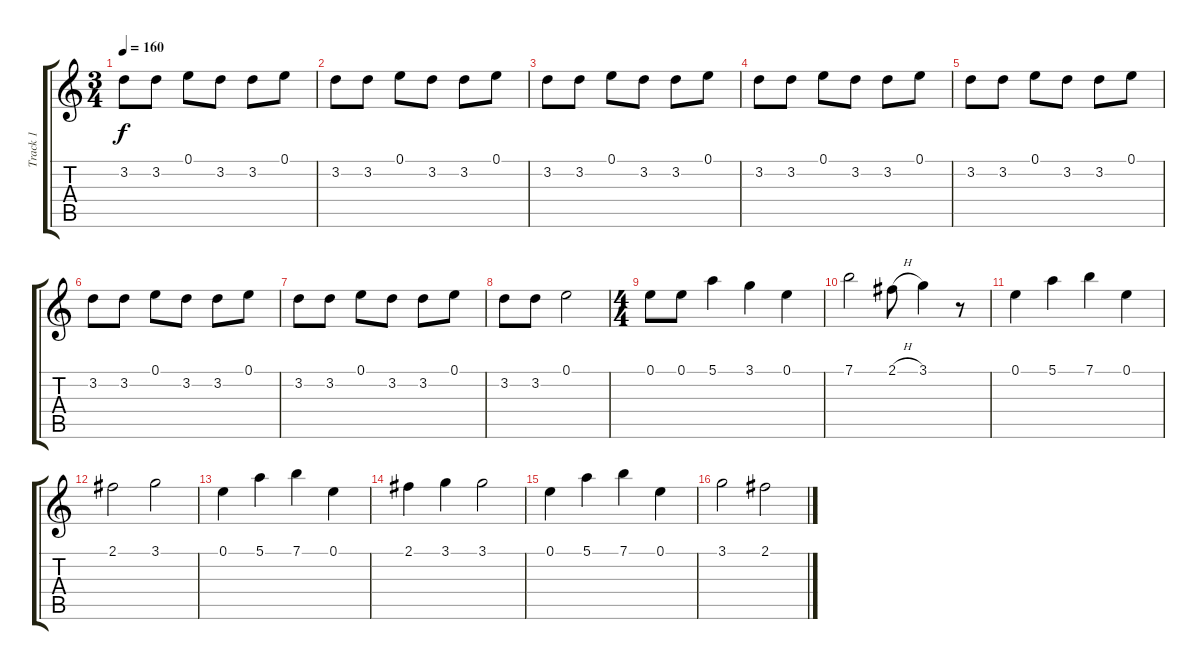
\track ("Track 1" "Track 1") {instrument acousticguitarnylon}
\staff {score tabs}
\tuning (E4 B3 G3 D3 A2 E2) {hide}
\ts (3 4)
\tempo 160
\clef g2
\ks c
3.2.8{dy f} 3.2.8 0.1.8 3.2.8 3.2.8 0.1.8 |
3.2.8 3.2.8 0.1.8 3.2.8 3.2.8 0.1.8 |
3.2.8 3.2.8 0.1.8 3.2.8 3.2.8 0.1.8 |
3.2.8 3.2.8 0.1.8 3.2.8 3.2.8 0.1.8 |
3.2.8 3.2.8 0.1.8 3.2.8 3.2.8 0.1.8 |
3.2.8 3.2.8 0.1.8 3.2.8 3.2.8 0.1.8 |
3.2.8 3.2.8 0.1.8 3.2.8 3.2.8 0.1.8 |
3.2.8 3.2.8 0.1.2 |
\ts (4 4)
0.1.8 0.1.8 5.1.4 3.1.4 0.1.4 |
7.1.2 2.1{h}.8 3.1.4 r.8 |
0.1.4 5.1.4 7.1.4 0.1.4 |
2.1.2 3.1.2 |
0.1.4 5.1.4 7.1.4 0.1.4 |
2.1.4 3.1.4 3.1.2 |
0.1.4 5.1.4 7.1.4 0.1.4 |
3.1.2 2.1.2
